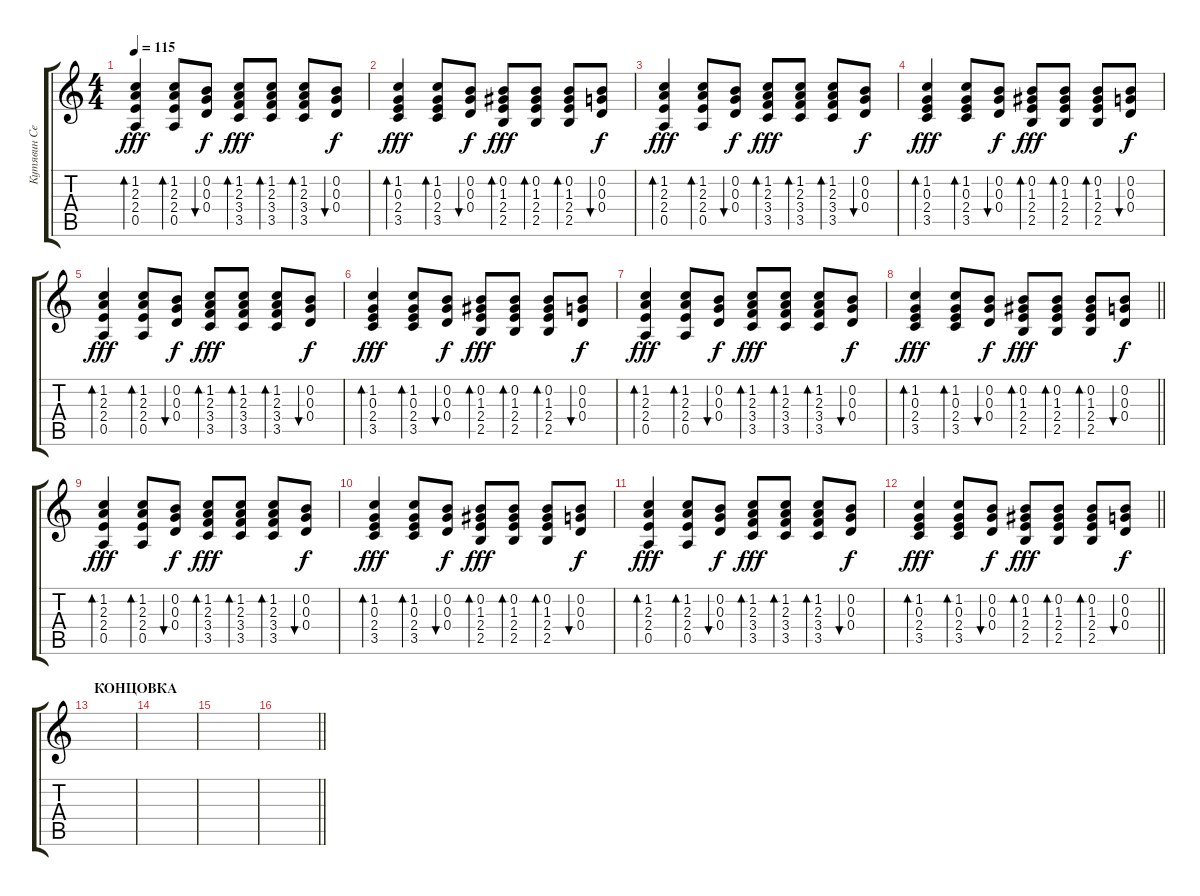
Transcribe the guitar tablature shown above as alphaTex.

\track ("Кутявин Сергей" "Кутявин Се") {instrument distortionguitar}
\staff {score tabs}
\tuning (E4 B3 G3 D3 A2 E2) {hide}
\ts (4 4)
\tempo 115
\clef g2
\ks c
(1.2 2.3 2.4 0.5).4{bd 60 dy fff} (1.2 2.3 2.4 0.5).8{bd 60} (0.2 0.3 0.4).8{bu 60 dy f} (1.2 2.3 3.4 3.5).8{bd 60 dy fff} (1.2 2.3 3.4 3.5).8{bd 60} (1.2 2.3 3.4 3.5).8{bd 60} (0.2 0.3 0.4).8{bu 60 dy f} |
(1.2 0.3 2.4 3.5).4{bd 60 dy fff} (1.2 0.3 2.4 3.5).8{bd 60} (0.2 0.3 0.4).8{bu 60 dy f} (0.2 1.3 2.4 2.5).8{bd 60 dy fff} (0.2 1.3 2.4 2.5).8{bd 60} (0.2 1.3 2.4 2.5).8{bd 60} (0.2 0.3 0.4).8{bu 60 dy f} |
(1.2 2.3 2.4 0.5).4{bd 60 dy fff} (1.2 2.3 2.4 0.5).8{bd 60} (0.2 0.3 0.4).8{bu 60 dy f} (1.2 2.3 3.4 3.5).8{bd 60 dy fff} (1.2 2.3 3.4 3.5).8{bd 60} (1.2 2.3 3.4 3.5).8{bd 60} (0.2 0.3 0.4).8{bu 60 dy f} |
(1.2 0.3 2.4 3.5).4{bd 60 dy fff} (1.2 0.3 2.4 3.5).8{bd 60} (0.2 0.3 0.4).8{bu 60 dy f} (0.2 1.3 2.4 2.5).8{bd 60 dy fff} (0.2 1.3 2.4 2.5).8{bd 60} (0.2 1.3 2.4 2.5).8{bd 60} (0.2 0.3 0.4).8{bu 60 dy f} |
(1.2 2.3 2.4 0.5).4{bd 60 dy fff} (1.2 2.3 2.4 0.5).8{bd 60} (0.2 0.3 0.4).8{bu 60 dy f} (1.2 2.3 3.4 3.5).8{bd 60 dy fff} (1.2 2.3 3.4 3.5).8{bd 60} (1.2 2.3 3.4 3.5).8{bd 60} (0.2 0.3 0.4).8{bu 60 dy f} |
(1.2 0.3 2.4 3.5).4{bd 60 dy fff} (1.2 0.3 2.4 3.5).8{bd 60} (0.2 0.3 0.4).8{bu 60 dy f} (0.2 1.3 2.4 2.5).8{bd 60 dy fff} (0.2 1.3 2.4 2.5).8{bd 60} (0.2 1.3 2.4 2.5).8{bd 60} (0.2 0.3 0.4).8{bu 60 dy f} |
(1.2 2.3 2.4 0.5).4{bd 60 dy fff} (1.2 2.3 2.4 0.5).8{bd 60} (0.2 0.3 0.4).8{bu 60 dy f} (1.2 2.3 3.4 3.5).8{bd 60 dy fff} (1.2 2.3 3.4 3.5).8{bd 60} (1.2 2.3 3.4 3.5).8{bd 60} (0.2 0.3 0.4).8{bu 60 dy f} |
\barLineRight lightlight
(1.2 0.3 2.4 3.5).4{bd 60 dy fff} (1.2 0.3 2.4 3.5).8{bd 60} (0.2 0.3 0.4).8{bu 60 dy f} (0.2 1.3 2.4 2.5).8{bd 60 dy fff} (0.2 1.3 2.4 2.5).8{bd 60} (0.2 1.3 2.4 2.5).8{bd 60} (0.2 0.3 0.4).8{bu 60 dy f} |
(1.2 2.3 2.4 0.5).4{bd 60 dy fff} (1.2 2.3 2.4 0.5).8{bd 60} (0.2 0.3 0.4).8{bu 60 dy f} (1.2 2.3 3.4 3.5).8{bd 60 dy fff} (1.2 2.3 3.4 3.5).8{bd 60} (1.2 2.3 3.4 3.5).8{bd 60} (0.2 0.3 0.4).8{bu 60 dy f} |
(1.2 0.3 2.4 3.5).4{bd 60 dy fff} (1.2 0.3 2.4 3.5).8{bd 60} (0.2 0.3 0.4).8{bu 60 dy f} (0.2 1.3 2.4 2.5).8{bd 60 dy fff} (0.2 1.3 2.4 2.5).8{bd 60} (0.2 1.3 2.4 2.5).8{bd 60} (0.2 0.3 0.4).8{bu 60 dy f} |
(1.2 2.3 2.4 0.5).4{bd 60 dy fff} (1.2 2.3 2.4 0.5).8{bd 60} (0.2 0.3 0.4).8{bu 60 dy f} (1.2 2.3 3.4 3.5).8{bd 60 dy fff} (1.2 2.3 3.4 3.5).8{bd 60} (1.2 2.3 3.4 3.5).8{bd 60} (0.2 0.3 0.4).8{bu 60 dy f} |
\barLineRight lightlight
(1.2 0.3 2.4 3.5).4{bd 60 dy fff} (1.2 0.3 2.4 3.5).8{bd 60} (0.2 0.3 0.4).8{bu 60 dy f} (0.2 1.3 2.4 2.5).8{bd 60 dy fff} (0.2 1.3 2.4 2.5).8{bd 60} (0.2 1.3 2.4 2.5).8{bd 60} (0.2 0.3 0.4).8{bu 60 dy f} |
\section ("" "КОНЦОВКА")
|
|
|
\barLineRight lightlight
